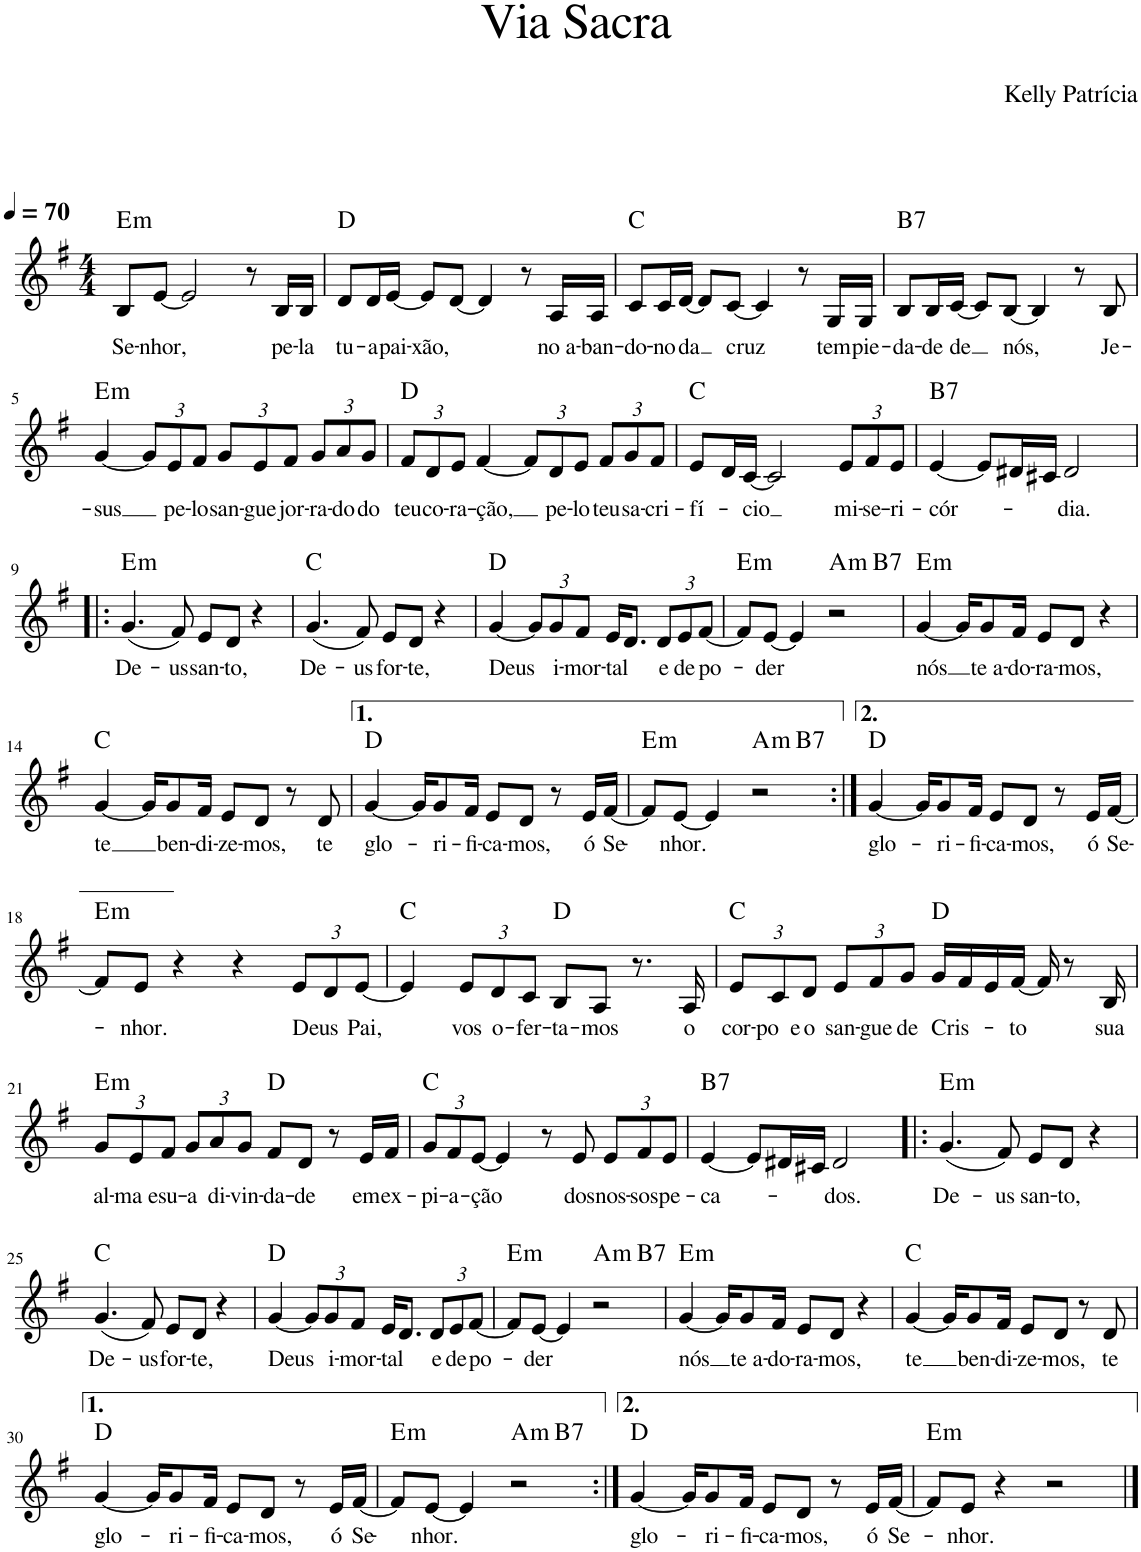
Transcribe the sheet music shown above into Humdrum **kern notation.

**kern	**text	**harte
*part1	*part1	*part1
*staff1	*staff1	*
*I"Voz	*	*
*I'Vo.	*	*
*clefG2	*	*
*k[f#]	*	*
*M4/4	*	*
*MM70	*	*
=1	=1	=1
!	!LO:LY:b	!LO:H:kt=m
8B/L	Se-	E:min
!	!LO:LY:b	!
[8e/J	-nhor,	.
2e/]	.	.
8r	.	.
!	!LO:LY:b	!
16B/LL	pe-	.
!	!LO:LY:b	!
16B/JJ	-la	.
=2	=2	=2
!	!LO:LY:b	!
8d/L	tu-	D:maj
!	!LO:LY:b	!
16d/L	-a	.
!	!LO:LY:b	!
[16e/JJ	pai-	.
!	!LO:LY:b	!
8e/L]	-xão,	.
[8d/J	.	.
4d/]	.	.
8r	.	.
!	!LO:LY:b	!
16A/LL	no a-	.
!	!LO:LY:b	!
16A/JJ	-ban-	.
=3	=3	=3
!	!LO:LY:b	!
8c/L	-do-	C:maj
!	!LO:LY:b	!
16c/L	-no	.
!	!LO:LY:b	!
[16d/JJ	da	.
8d/L]	.	.
!	!LO:LY:b	!
[8c/J	cruz	.
4c/]	.	.
8r	.	.
!	!LO:LY:b	!
16G/LL	tem	.
!	!LO:LY:b	!
16G/JJ	pie-	.
=4	=4	=4
!	!LO:LY:b	!LO:H:kt=7
8B/L	-da-	B:7
!	!LO:LY:b	!
16B/L	de	.
!	!LO:LY:b	!
[16c/JJ	de	.
8c/L]	.	.
!	!LO:LY:b	!
[8B/J	nós,	.
4B/]	.	.
8r	.	.
!	!LO:LY:b	!
8B/	Je-	.
!!LO:LB:g=z
=5	=5	=5
!	!LO:LY:b	!LO:H:kt=m
[4g/	-sus	E:min
*Xbrackettup	*	*
12g/L]	.	.
!	!LO:LY:b	!
12e/	pe-	.
!	!LO:LY:b	!
12f#/J	-lo	.
!	!LO:LY:b	!
12g/L	san-	.
!	!LO:LY:b	!
12e/	-gue	.
!	!LO:LY:b	!
12f#/J	jor-	.
!	!LO:LY:b	!
12g/L	-ra-	.
!	!LO:LY:b	!
12a/	-do	.
!	!LO:LY:b	!
12g/J	do	.
=6	=6	=6
!	!LO:LY:b	!
12f#/L	teu	D:maj
!	!LO:LY:b	!
12d/	co-	.
!	!LO:LY:b	!
12e/J	-ra-	.
!	!LO:LY:b	!
[4f#/	-ção,	.
12f#/L]	.	.
!	!LO:LY:b	!
12d/	pe-	.
!	!LO:LY:b	!
12e/J	-lo	.
!	!LO:LY:b	!
12f#/L	teu	.
!	!LO:LY:b	!
12g/	sa-	.
!	!LO:LY:b	!
12f#/J	-cri-	.
=7	=7	=7
!	!LO:LY:b	!
8e/L	-fí-	C:maj
16d/L	.	.
!	!LO:LY:b	!
[16c/JJ	-cio	.
2c/]	.	.
!	!LO:LY:b	!
12e/L	mi-	.
!	!LO:LY:b	!
12f#/	-se-	.
!	!LO:LY:b	!
12e/J	-ri-	.
=8	=8	=8
!	!LO:LY:b	!LO:H:kt=7
[4e/	-cór-	B:7
8e/L]	.	.
16d#X/L	.	.
16c#X/JJ	.	.
!	!LO:LY:b	!
2d#/	-dia.	.
!!LO:LB:g=z
=9!|:	=9!|:	=9!|:
!	!LO:LY:b	!LO:H:kt=m
(4.g/	De-	E:min
!	!LO:LY:b	!
8f#/)	-us	.
!	!LO:LY:b	!
8e/L	san-	.
!	!LO:LY:b	!
8d/J	-to,	.
4r	.	.
=10	=10	=10
!	!LO:LY:b	!
(4.g/	De-	C:maj
!	!LO:LY:b	!
8f#/)	-us	.
!	!LO:LY:b	!
8e/L	for-	.
!	!LO:LY:b	!
8d/J	-te,	.
4r	.	.
=11	=11	=11
!	!LO:LY:b	!
[4g/	Deus	D:maj
12g/L]	.	.
!	!LO:LY:b	!
12g/	i-	.
!	!LO:LY:b	!
12f#/J	-mor-	.
!	!LO:LY:b	!
16e/KL	-tal	.
8.d/J	.	.
!	!LO:LY:b	!
12d/L	e	.
!	!LO:LY:b	!
12e/	de	.
!	!LO:LY:b	!
[12f#/J	po-	.
=12	=12	=12
!	!	!LO:H:kt=m
*^	*	*
8f#/L]	2.ryy	.	E:min
!	!	!LO:LY:b	!
[8e/J	.	-der	.
4e/]	.	.	.
!	!	!	!LO:H:kt=m
2r	.	.	A:min
!	!	!	!LO:H:kt=7
.	4ryy	.	B:7
=13	=13	=13	=13
!	!	!LO:LY:b	!LO:H:kt=m
*v	*v	*	*
[4g/	nós	E:min
16g/KL]	.	.
!	!LO:LY:b	!
8g/	te a-	.
!	!LO:LY:b	!
16f#/Jk	-do-	.
!	!LO:LY:b	!
8e/L	-ra-	.
!	!LO:LY:b	!
8d/J	-mos,	.
4r	.	.
!!LO:LB:g=z
=14	=14	=14
!	!LO:LY:b	!
[4g/	te	C:maj
16g/KL]	.	.
!	!LO:LY:b	!
8g/	ben-	.
!	!LO:LY:b	!
16f#/Jk	-di-	.
!	!LO:LY:b	!
8e/L	-ze-	.
!	!LO:LY:b	!
8d/J	-mos,	.
8r	.	.
!	!LO:LY:b	!
8d/	te	.
=15	=15	=15
!	!LO:LY:b	!
[4g/	glo-	D:maj
16g/KL]	.	.
!	!LO:LY:b	!
8g/	-ri-	.
!	!LO:LY:b	!
16f#/Jk	-fi-	.
!	!LO:LY:b	!
8e/L	-ca-	.
!	!LO:LY:b	!
8d/J	-mos,	.
8r	.	.
!	!LO:LY:b	!
16e/LL	ó	.
!	!LO:LY:b	!
[16f#/JJ	Se-	.
=16	=16	=16
!	!	!LO:H:kt=m
*^	*	*
8f#/L]	2.ryy	.	E:min
!	!	!LO:LY:b	!
[8e/J	.	-nhor.	.
4e/]	.	.	.
!	!	!	!LO:H:kt=m
2r	.	.	A:min
!	!	!	!LO:H:kt=7
.	4ryy	.	B:7
=17:|!	=17:|!	=17:|!	=17:|!
!	!	!LO:LY:b	!
*v	*v	*	*
[4g/	glo-	D:maj
16g/KL]	.	.
!	!LO:LY:b	!
8g/	-ri-	.
!	!LO:LY:b	!
16f#/Jk	-fi-	.
!	!LO:LY:b	!
8e/L	-ca-	.
!	!LO:LY:b	!
8d/J	-mos,	.
8r	.	.
!	!LO:LY:b	!
16e/LL	ó	.
!	!LO:LY:b	!
[16f#/JJ	Se-	.
!!LO:LB:g=z
=18	=18	=18
!	!	!LO:H:kt=m
8f#/L]	.	E:min
!	!LO:LY:b	!
8e/J	-nhor.	.
4r	.	.
4r	.	.
!	!LO:LY:b	!
12e/L	Deus	.
12d/	.	.
!	!LO:LY:b	!
[12e/J	Pai,	.
=19	=19	=19
4e/]	.	C:maj
!	!LO:LY:b	!
12e/L	vos	.
!	!LO:LY:b	!
12d/	o-	.
!	!LO:LY:b	!
12c/J	-fer-	.
!	!LO:LY:b	!
8B/L	-ta-	D:maj
!	!LO:LY:b	!
8A/J	-mos	.
8.r	.	.
!	!LO:LY:b	!
16A/	o	.
=20	=20	=20
!	!LO:LY:b	!
12e/L	cor-	C:maj
!	!LO:LY:b	!
12c/	-po e	.
!	!LO:LY:b	!
12d/J	o	.
!	!LO:LY:b	!
12e/L	san-	.
!	!LO:LY:b	!
12f#/	-gue	.
!	!LO:LY:b	!
12g/J	de	.
!	!LO:LY:b	!
16g/LL	Cris-	D:maj
16f#/	.	.
16e/	.	.
!	!LO:LY:b	!
[16f#/JJ	-to	.
16f#/]	.	.
8r	.	.
!	!LO:LY:b	!
16B/	sua	.
!!LO:LB:g=z
=21	=21	=21
!	!LO:LY:b	!LO:H:kt=m
12g/L	al-	E:min
!	!LO:LY:b	!
12e/	-ma e	.
!	!LO:LY:b	!
12f#/J	su-	.
!	!LO:LY:b	!
12g/L	-a	.
!	!LO:LY:b	!
12a/	di-	.
!	!LO:LY:b	!
12g/J	-vin-	.
!	!LO:LY:b	!
8f#/L	-da-	D:maj
!	!LO:LY:b	!
8d/J	-de	.
8r	.	.
!	!LO:LY:b	!
16e/LL	em	.
!	!LO:LY:b	!
16f#/JJ	ex-	.
=22	=22	=22
!	!LO:LY:b	!
12g/L	-pi-	C:maj
!	!LO:LY:b	!
12f#/	-a-	.
!	!LO:LY:b	!
[12e/J	-ção	.
4e/]	.	.
8r	.	.
!	!LO:LY:b	!
8e/	dos	.
!	!LO:LY:b	!
12e/L	nos-	.
!	!LO:LY:b	!
12f#/	-sos	.
!	!LO:LY:b	!
12e/J	pe-	.
=23	=23	=23
!	!LO:LY:b	!LO:H:kt=7
[4e/	-ca-	B:7
8e/L]	.	.
16d#X/L	.	.
16c#X/JJ	.	.
!	!LO:LY:b	!
2d#/	-dos.	.
=24!|:	=24!|:	=24!|:
!	!LO:LY:b	!LO:H:kt=m
(4.g/	De-	E:min
!	!LO:LY:b	!
8f#/)	-us	.
!	!LO:LY:b	!
8e/L	san-	.
!	!LO:LY:b	!
8d/J	-to,	.
4r	.	.
!!LO:LB:g=z
=25	=25	=25
!	!LO:LY:b	!
(4.g/	De-	C:maj
!	!LO:LY:b	!
8f#/)	-us	.
!	!LO:LY:b	!
8e/L	for-	.
!	!LO:LY:b	!
8d/J	-te,	.
4r	.	.
=26	=26	=26
!	!LO:LY:b	!
[4g/	Deus	D:maj
12g/L]	.	.
!	!LO:LY:b	!
12g/	i-	.
!	!LO:LY:b	!
12f#/J	-mor-	.
!	!LO:LY:b	!
16e/KL	-tal	.
8.d/J	.	.
!	!LO:LY:b	!
12d/L	e	.
!	!LO:LY:b	!
12e/	de	.
!	!LO:LY:b	!
[12f#/J	po-	.
=27	=27	=27
!	!	!LO:H:kt=m
*^	*	*
8f#/L]	2.ryy	.	E:min
!	!	!LO:LY:b	!
[8e/J	.	-der	.
4e/]	.	.	.
!	!	!	!LO:H:kt=m
2r	.	.	A:min
!	!	!	!LO:H:kt=7
.	4ryy	.	B:7
=28	=28	=28	=28
!	!	!LO:LY:b	!LO:H:kt=m
*v	*v	*	*
[4g/	nós	E:min
16g/KL]	.	.
!	!LO:LY:b	!
8g/	te a-	.
!	!LO:LY:b	!
16f#/Jk	-do-	.
!	!LO:LY:b	!
8e/L	-ra-	.
!	!LO:LY:b	!
8d/J	-mos,	.
4r	.	.
=29	=29	=29
!	!LO:LY:b	!
[4g/	te	C:maj
16g/KL]	.	.
!	!LO:LY:b	!
8g/	ben-	.
!	!LO:LY:b	!
16f#/Jk	-di-	.
!	!LO:LY:b	!
8e/L	-ze-	.
!	!LO:LY:b	!
8d/J	-mos,	.
8r	.	.
!	!LO:LY:b	!
8d/	te	.
!!LO:LB:g=z
=30	=30	=30
!	!LO:LY:b	!
[4g/	glo-	D:maj
16g/KL]	.	.
!	!LO:LY:b	!
8g/	-ri-	.
!	!LO:LY:b	!
16f#/Jk	-fi-	.
!	!LO:LY:b	!
8e/L	-ca-	.
!	!LO:LY:b	!
8d/J	-mos,	.
8r	.	.
!	!LO:LY:b	!
16e/LL	ó	.
!	!LO:LY:b	!
[16f#/JJ	Se-	.
=31	=31	=31
!	!	!LO:H:kt=m
*^	*	*
8f#/L]	2.ryy	.	E:min
!	!	!LO:LY:b	!
[8e/J	.	-nhor.	.
4e/]	.	.	.
!	!	!	!LO:H:kt=m
2r	.	.	A:min
!	!	!	!LO:H:kt=7
.	4ryy	.	B:7
=32:|!	=32:|!	=32:|!	=32:|!
!	!	!LO:LY:b	!
*v	*v	*	*
[4g/	glo-	D:maj
16g/KL]	.	.
!	!LO:LY:b	!
8g/	-ri-	.
!	!LO:LY:b	!
16f#/Jk	-fi-	.
!	!LO:LY:b	!
8e/L	-ca-	.
!	!LO:LY:b	!
8d/J	-mos,	.
8r	.	.
!	!LO:LY:b	!
16e/LL	ó	.
!	!LO:LY:b	!
[16f#/JJ	Se-	.
=33	=33	=33
!	!	!LO:H:kt=m
8f#/L]	.	E:min
!	!LO:LY:b	!
8e/J	-nhor.	.
4r	.	.
2r	.	.
==	==	==
*-	*-	*-
